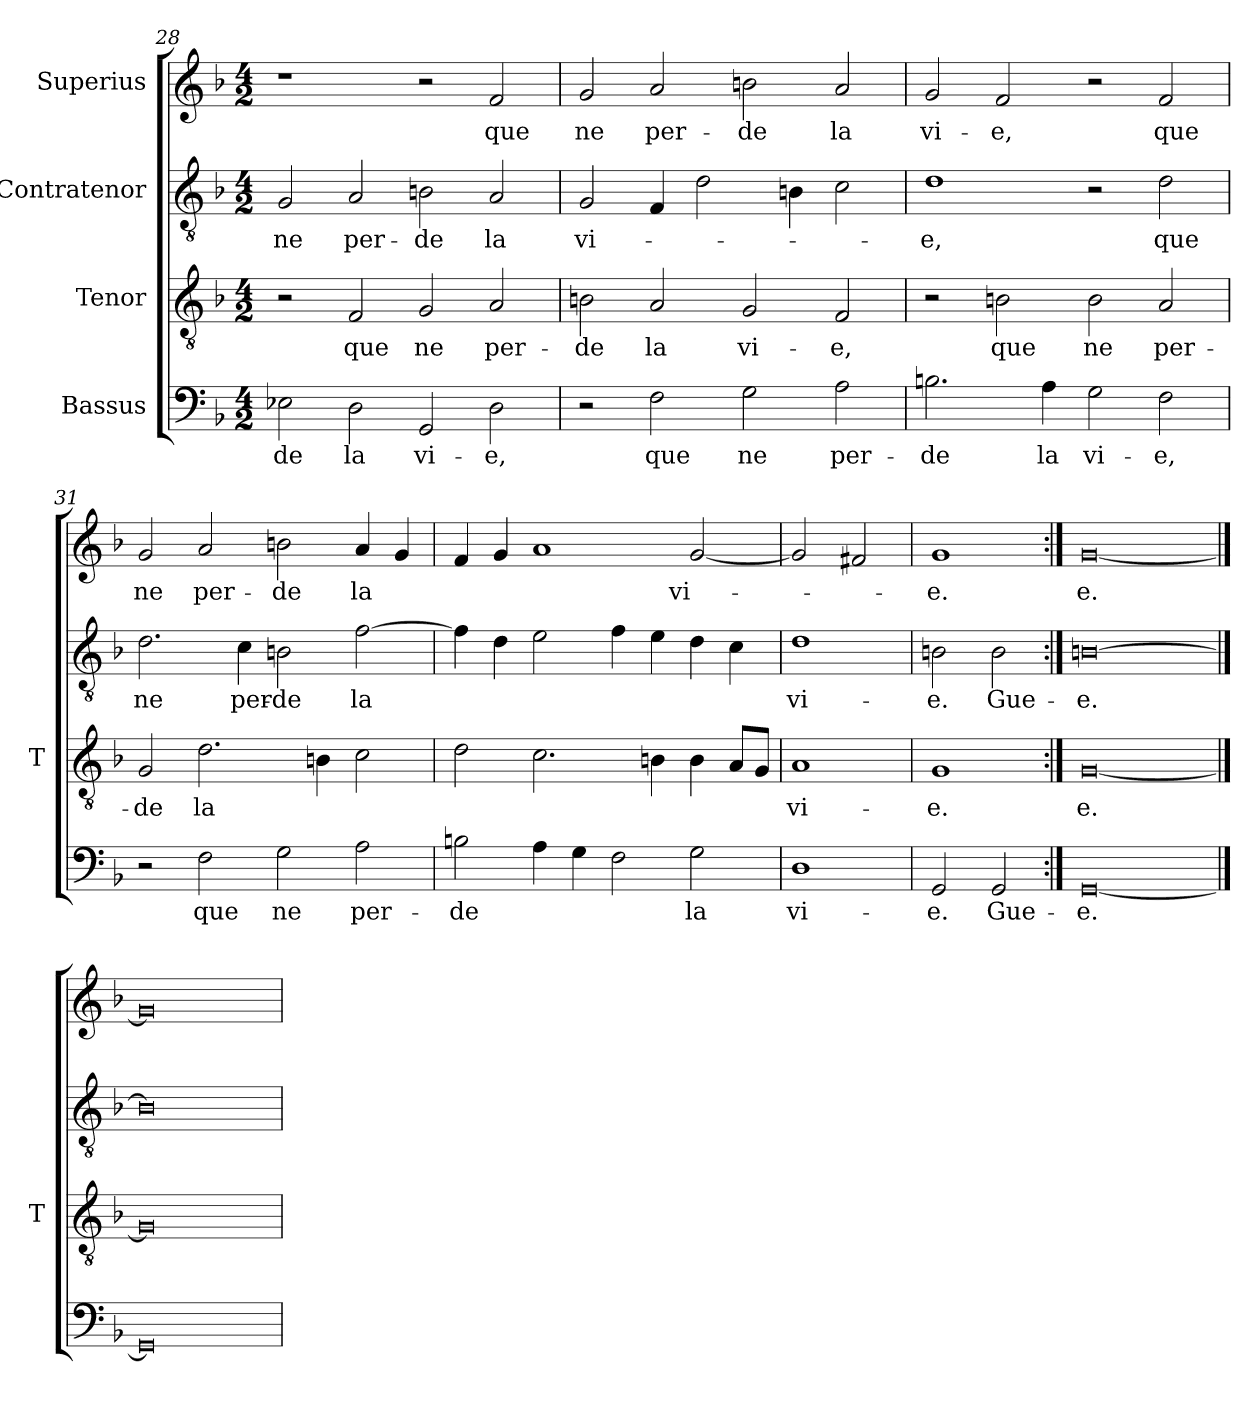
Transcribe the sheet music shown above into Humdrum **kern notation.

**kern	**text	**kern	**text	**kern	**text	**kern	**text
*part4	*part4	*part3	*part3	*part2	*part2	*part1	*part1
*staff4	*staff4	*staff3	*staff3	*staff2	*staff2	*staff1	*staff1
*I"Bassus	*	*I"Tenor	*	*I"Contratenor	*	*I"Superius	*
*	*	*I'T	*	*	*	*	*
*clefF4	*	*clefGv2	*	*clefGv2	*	*clefG2	*
*k[b-]	*	*k[b-]	*	*k[b-]	*	*k[b-]	*
*M4/2	*	*M4/2	*	*M4/2	*	*M4/2	*
=28	=28	=28	=28	=28	=28	=28	=28
2E-X	-de	2r	.	2G	-ne	1r	.
2D	-la	2F	-que	2A	per-	.	.
2GG	vi-	2G	-ne	2Bn	-de	2r	.
2D	-e,	2A	per-	2A	-la	2f	-que
=29	=29	=29	=29	=29	=29	=29	=29
2r	.	2Bn	-de	2G	vi-	2g	-ne
2F	-que	2A	-la	4F	.	2a	per-
.	.	.	.	2d	.	.	.
2G	-ne	2G	vi-	.	.	2b	-de
.	.	.	.	4Bn	.	.	.
2A	per-	2F	-e,	2c	.	2a	-la
=30	=30	=30	=30	=30	=30	=30	=30
2.B	-de	2r	.	1d	-e,	2g	vi-
.	.	2Bn	-que	.	.	2f	-e,
4A	-la	.	.	.	.	.	.
2G	vi-	2B	-ne	2r	.	2r	.
2F	-e,	2A	per-	2d	-que	2f	-que
=31	=31	=31	=31	=31	=31	=31	=31
2r	.	2G	-de	2.d	-ne	2g	-ne
2F	-que	2.d	-la	.	.	2a	per-
.	.	.	.	4c	per-	.	.
2G	-ne	.	.	2Bn	-de	2b	-de
.	.	4Bn	.	.	.	.	.
2A	per-	2c	.	[2f	-la	4a	-la
.	.	.	.	.	.	4g	.
=32	=32	=32	=32	=32	=32	=32	=32
2B	-de	2d	.	4f]	.	4f	.
.	.	.	.	4d	.	4g	.
4A	.	2.c	.	2e	.	1a	.
4G	.	.	.	.	.	.	.
2F	.	.	.	4f	.	.	.
.	.	4Bn	.	4e	.	.	.
2G	-la	4B	.	4d	.	[2g	vi-
.	.	8AL	.	4c	.	.	.
.	.	8GJ	.	.	.	.	.
=33	=33	=33	=33	=33	=33	=33	=33
1D	vi-	1A	vi-	1d	vi-	2g]	.
.	.	.	.	.	.	2f#X	.
=34	=34	=34	=34	=34	=34	=34	=34
2GG	-e.	1G	-e.	2Bn	-e.	1g	-e.
2GG	Gue-	.	.	2B	Gue-	.	.
=35:|!	=35:|!	=35:|!	=35:|!	=35:|!	=35:|!	=35:|!	=35:|!
[0GG	-e.	[0G	-e.	[0Bn	-e.	[0g	-e.
==36	==36	==36	==36	==36	==36	==36	==36
0GG]	.	0G]	.	0B]	.	0g]	.
=	=	=	=	=	=	=	=
*-	*-	*-	*-	*-	*-	*-	*-
